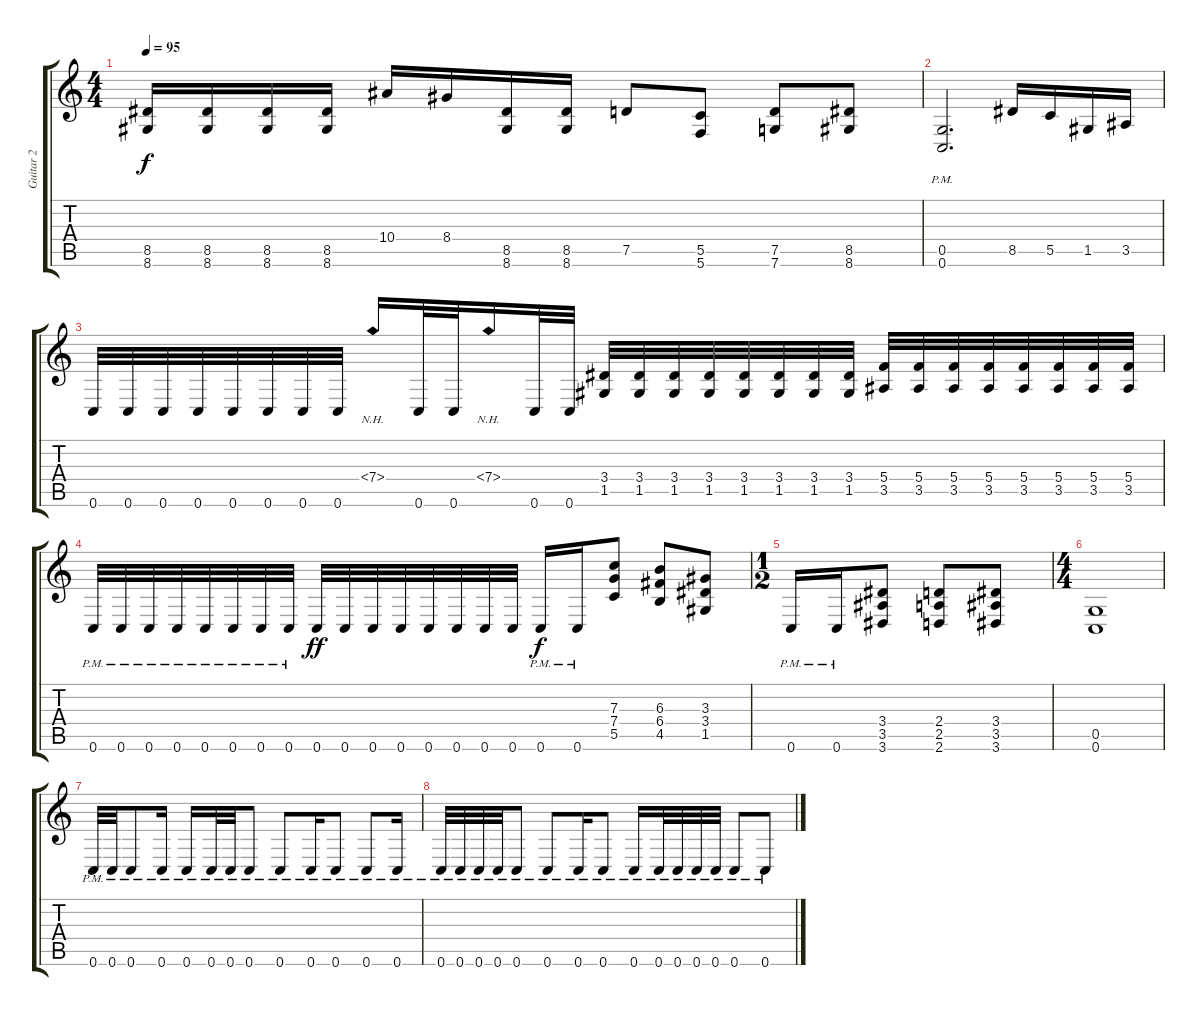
\track ("Guitar 2" "Guitar 2") {instrument overdrivenguitar}
\staff {score tabs}
\tuning (D4 A3 F3 C3 G2 C2) {hide}
\ts (4 4)
\tempo 95
\clef g2
\ks c
(8.5 8.6).16{dy f} (8.5 8.6).16 (8.5 8.6).16 (8.5 8.6).16 10.4.16 8.4.16 (8.5 8.6).16 (8.5 8.6).16 7.5.8 (5.5 5.6).8 (7.5 7.6).8 (8.5 8.6).8 |
(0.5 0.6{pm}).2{d} 8.5.16 5.5.16 1.5.16 3.5.16 |
0.6.32 0.6.32 0.6.32 0.6.32 0.6.32 0.6.32 0.6.32 0.6.32 7.4{nh}.16 0.6.32 0.6.32 7.4{nh}.16 0.6.32 0.6.32 (3.4 1.5).32 (3.4 1.5).32 (3.4 1.5).32 (3.4 1.5).32 (3.4 1.5).32 (3.4 1.5).32 (3.4 1.5).32 (3.4 1.5).32 (5.4 3.5).32 (5.4 3.5).32 (5.4 3.5).32 (5.4 3.5).32 (5.4 3.5).32 (5.4 3.5).32 (5.4 3.5).32 (5.4 3.5).32 |
0.6{pm}.32 0.6{pm}.32 0.6{pm}.32 0.6{pm}.32 0.6{pm}.32 0.6{pm}.32 0.6{pm}.32 0.6{pm}.32 0.6.32{dy ff} 0.6.32 0.6.32 0.6.32 0.6.32 0.6.32 0.6.32 0.6.32 0.6{pm}.16{dy f} 0.6{pm}.16 (7.3 7.4 5.5).8 (6.3 6.4 4.5).8 (3.3 3.4 1.5).8 |
\ts (1 2)
0.6{pm}.16 0.6{pm}.16 (3.4 3.5 3.6).8 (2.4 2.5 2.6).8 (3.4 3.5 3.6).8 |
\ts (4 4)
(0.5 0.6).1 |
0.6{pm}.32 0.6{pm}.32 0.6{pm}.8 0.6{pm}.16 0.6{pm}.16 0.6{pm}.32 0.6{pm}.32 0.6{pm}.8 0.6{pm}.8 0.6{pm}.16 0.6{pm}.8 0.6{pm}.8 0.6{pm}.16 |
0.6{pm}.32 0.6{pm}.32 0.6{pm}.32 0.6{pm}.32 0.6{pm}.8 0.6{pm}.8 0.6{pm}.16 0.6{pm}.8 0.6{pm}.16 0.6{pm}.32 0.6{pm}.32 0.6{pm}.32 0.6{pm}.32 0.6{pm}.8 0.6{pm}.8
